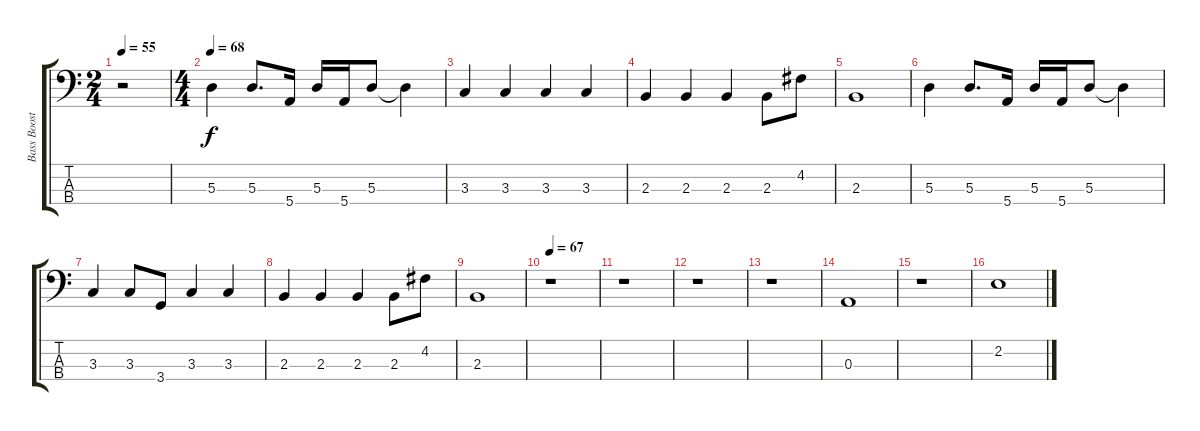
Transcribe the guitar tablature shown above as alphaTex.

\track ("Bass Boost" "Bass Boost") {instrument electricbassfinger}
\staff {score tabs}
\tuning (G2 D2 A1 E1) {hide}
\ts (2 4)
\tempo 55
\clef f4
\ks c
r.2{dy f} |
\ts (4 4)
\tempo 68
5.3.4 5.3.8{d} 5.4.16 5.3.16 5.4.16 5.3.8 5.3{t}.4 |
3.3.4 3.3.4 3.3.4 3.3.4 |
2.3.4 2.3.4 2.3.4 2.3.8 4.2.8 |
2.3.1 |
5.3.4 5.3.8{d} 5.4.16 5.3.16 5.4.16 5.3.8 5.3{t}.4 |
3.3.4 3.3.8 3.4.8 3.3.4 3.3.4 |
2.3.4 2.3.4 2.3.4 2.3.8 4.2.8 |
2.3.1 |
\tempo 67
r.1 |
r.1 |
r.1 |
r.1 |
0.3.1{volume 16} |
r.1 |
2.2.1
